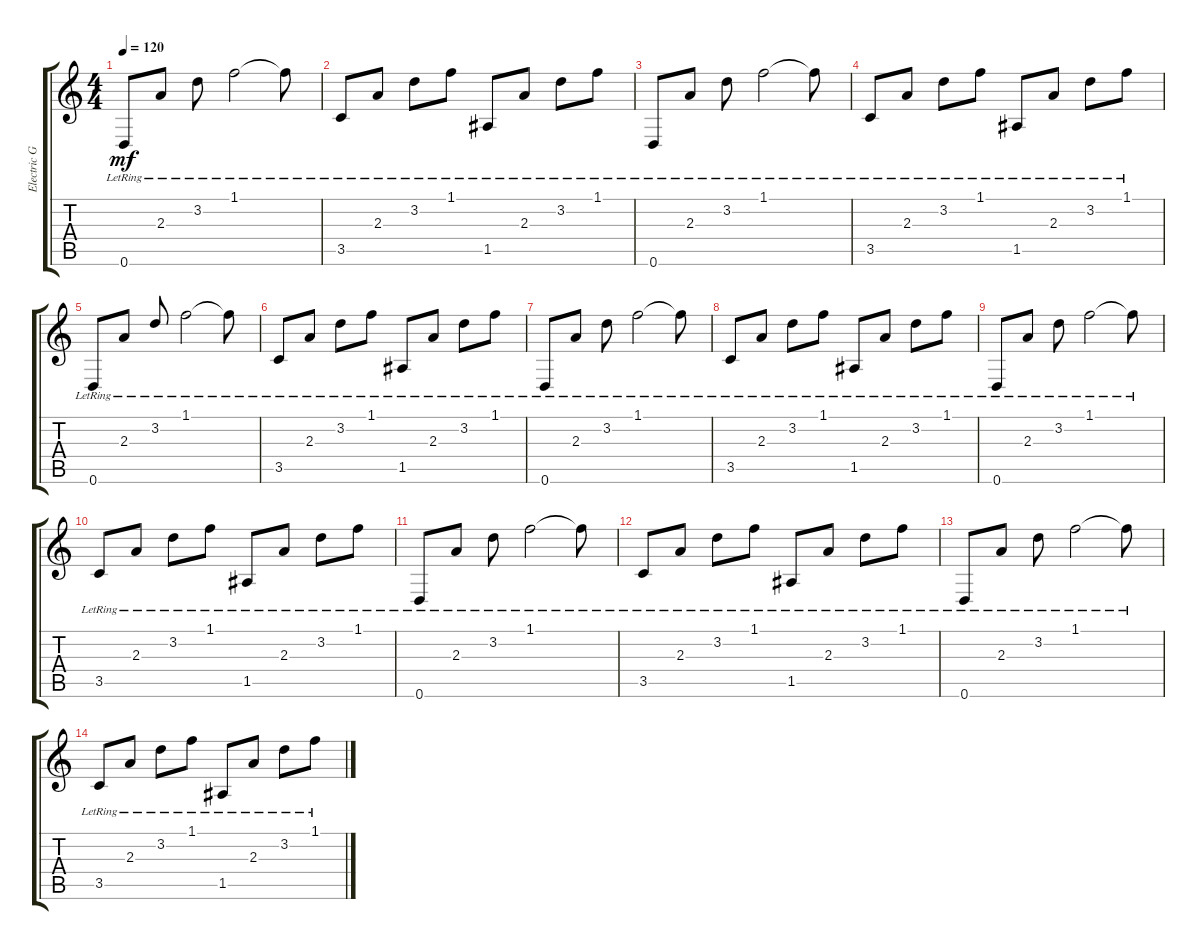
\track ("Electric Guitar" "Electric G") {instrument electricguitarjazz}
\staff {score tabs}
\tuning (E4 B3 G3 D3 A2 D2) {hide}
\ts (4 4)
\tempo 120
\clef g2
\ks c
0.6{lr}.8{dy mf} 2.3{lr}.8 3.2{lr}.8 1.1{lr}.2 1.1{lr t}.8 |
3.5{lr}.8 2.3{lr}.8 3.2{lr}.8 1.1{lr}.8 1.5{lr}.8 2.3{lr}.8 3.2{lr}.8 1.1{lr}.8 |
0.6{lr}.8 2.3{lr}.8 3.2{lr}.8 1.1{lr}.2 1.1{lr t}.8 |
3.5{lr}.8 2.3{lr}.8 3.2{lr}.8 1.1{lr}.8 1.5{lr}.8 2.3{lr}.8 3.2{lr}.8 1.1{lr}.8 |
0.6{lr}.8 2.3{lr}.8 3.2{lr}.8{beam Up} 1.1{lr}.2 1.1{lr t}.8 |
3.5{lr}.8 2.3{lr}.8 3.2{lr}.8 1.1{lr}.8 1.5{lr}.8 2.3{lr}.8 3.2{lr}.8 1.1{lr}.8 |
0.6{lr}.8 2.3{lr}.8 3.2{lr}.8 1.1{lr}.2 1.1{lr t}.8 |
3.5{lr}.8 2.3{lr}.8 3.2{lr}.8 1.1{lr}.8 1.5{lr}.8 2.3{lr}.8 3.2{lr}.8 1.1{lr}.8 |
0.6{lr}.8 2.3{lr}.8 3.2{lr}.8 1.1{lr}.2 1.1{lr t}.8 |
3.5{lr}.8 2.3{lr}.8 3.2{lr}.8 1.1{lr}.8 1.5{lr}.8 2.3{lr}.8 3.2{lr}.8 1.1{lr}.8 |
0.6{lr}.8 2.3{lr}.8 3.2{lr}.8 1.1{lr}.2 1.1{lr t}.8 |
3.5{lr}.8 2.3{lr}.8 3.2{lr}.8 1.1{lr}.8 1.5{lr}.8 2.3{lr}.8 3.2{lr}.8 1.1{lr}.8 |
0.6{lr}.8 2.3{lr}.8 3.2{lr}.8 1.1{lr}.2 1.1{lr t}.8 |
3.5{lr}.8 2.3{lr}.8 3.2{lr}.8 1.1{lr}.8 1.5{lr}.8 2.3{lr}.8 3.2{lr}.8 1.1{lr}.8
